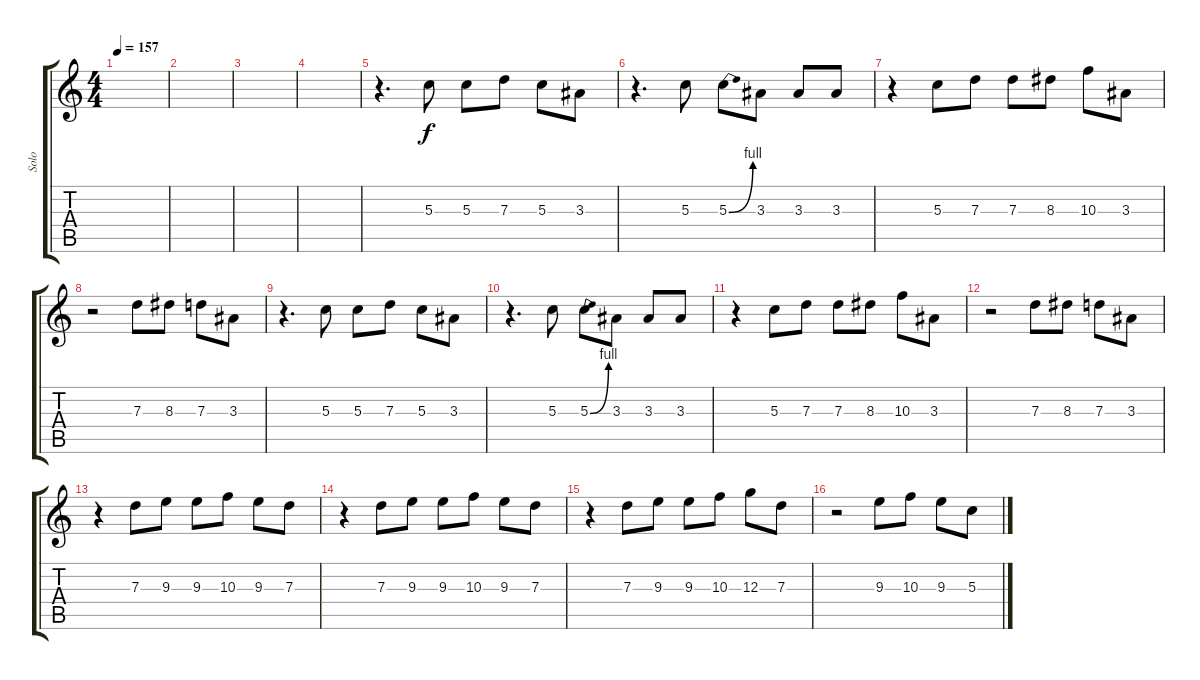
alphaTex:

\track ("Solo" "Solo") {instrument distortionguitar}
\staff {score tabs}
\tuning (E4 B3 G3 D3 A2 E2) {hide}
\ts (4 4)
\tempo 157
\clef g2
\ks c
|
|
|
|
r.4{d} 5.3.8 5.3.8 7.3.8 5.3.8 3.3.8 |
r.4{d} 5.3.8 5.3{be (bend 0 0 60 4)}.8 3.3.8 3.3.8 3.3.8 |
r.4 5.3.8 7.3.8 7.3.8 8.3.8 10.3.8 3.3.8 |
r.2 7.3.8 8.3.8 7.3.8 3.3.8 |
r.4{d} 5.3.8 5.3.8 7.3.8 5.3.8 3.3.8 |
r.4{d} 5.3.8 5.3{be (bend 0 0 60 4)}.8 3.3.8 3.3.8 3.3.8 |
r.4 5.3.8 7.3.8 7.3.8 8.3.8 10.3.8 3.3.8 |
r.2 7.3.8 8.3.8 7.3.8 3.3.8 |
r.4 7.3.8 9.3.8 9.3.8 10.3.8 9.3.8 7.3.8 |
r.4 7.3.8 9.3.8 9.3.8 10.3.8 9.3.8 7.3.8 |
r.4 7.3.8 9.3.8 9.3.8 10.3.8 12.3.8 7.3.8 |
r.2 9.3.8 10.3.8 9.3.8 5.3.8
